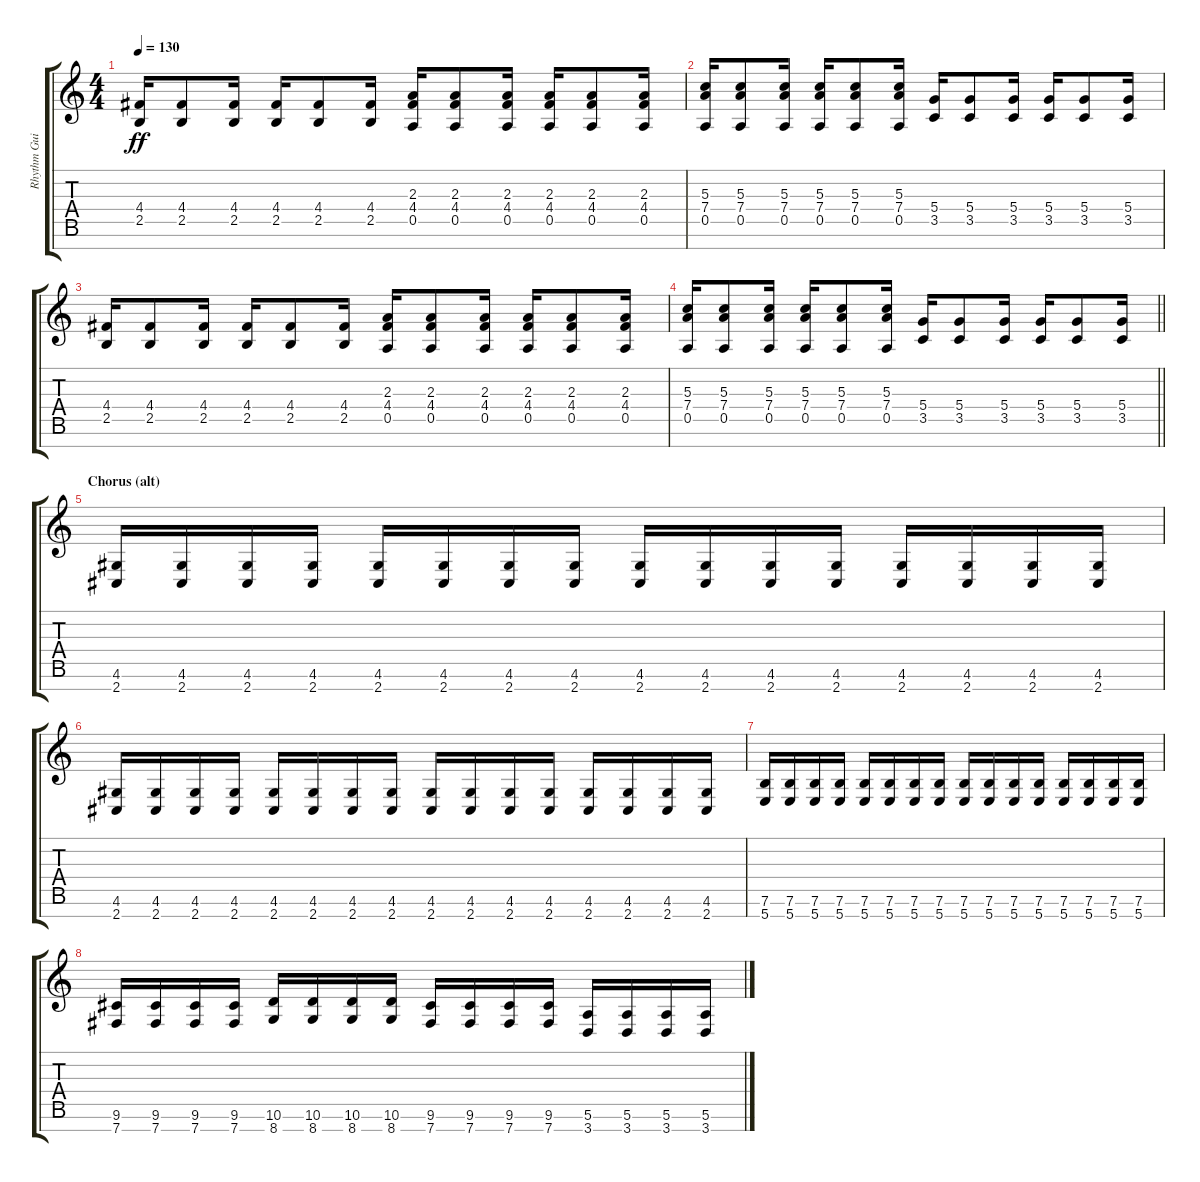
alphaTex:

\track ("Rhythm Guitar 1" "Rhythm Gui") {instrument distortionguitar}
\staff {score tabs}
\tuning (E4 B3 G3 D3 A2 E2 B1) {hide}
\ts (4 4)
\tempo 130
\clef g2
\ks c
(4.4 2.5).16{dy ff} (4.4 2.5).8 (4.4 2.5).16 (4.4 2.5).16 (4.4 2.5).8 (4.4 2.5).16 (2.3 4.4 0.5).16 (2.3 4.4 0.5).8 (2.3 4.4 0.5).16 (2.3 4.4 0.5).16 (2.3 4.4 0.5).8 (2.3 4.4 0.5).16 |
(5.3 7.4 0.5).16 (5.3 7.4 0.5).8 (5.3 7.4 0.5).16 (5.3 7.4 0.5).16 (5.3 7.4 0.5).8 (5.3 7.4 0.5).16 (5.4 3.5).16 (5.4 3.5).8 (5.4 3.5).16 (5.4 3.5).16 (5.4 3.5).8 (5.4 3.5).16 |
(4.4 2.5).16 (4.4 2.5).8 (4.4 2.5).16 (4.4 2.5).16 (4.4 2.5).8 (4.4 2.5).16 (2.3 4.4 0.5).16 (2.3 4.4 0.5).8 (2.3 4.4 0.5).16 (2.3 4.4 0.5).16 (2.3 4.4 0.5).8 (2.3 4.4 0.5).16 |
\barLineRight lightlight
(5.3 7.4 0.5).16 (5.3 7.4 0.5).8 (5.3 7.4 0.5).16 (5.3 7.4 0.5).16 (5.3 7.4 0.5).8 (5.3 7.4 0.5).16 (5.4 3.5).16 (5.4 3.5).8 (5.4 3.5).16 (5.4 3.5).16 (5.4 3.5).8 (5.4 3.5).16 |
\section ("" "Chorus (alt)")
(4.6 2.7).16 (4.6 2.7).16 (4.6 2.7).16 (4.6 2.7).16 (4.6 2.7).16 (4.6 2.7).16 (4.6 2.7).16 (4.6 2.7).16 (4.6 2.7).16 (4.6 2.7).16 (4.6 2.7).16 (4.6 2.7).16 (4.6 2.7).16 (4.6 2.7).16 (4.6 2.7).16 (4.6 2.7).16 |
(4.6 2.7).16 (4.6 2.7).16 (4.6 2.7).16 (4.6 2.7).16 (4.6 2.7).16 (4.6 2.7).16 (4.6 2.7).16 (4.6 2.7).16 (4.6 2.7).16 (4.6 2.7).16 (4.6 2.7).16 (4.6 2.7).16 (4.6 2.7).16 (4.6 2.7).16 (4.6 2.7).16 (4.6 2.7).16 |
(7.6 5.7).16 (7.6 5.7).16 (7.6 5.7).16 (7.6 5.7).16 (7.6 5.7).16 (7.6 5.7).16 (7.6 5.7).16 (7.6 5.7).16 (7.6 5.7).16 (7.6 5.7).16 (7.6 5.7).16 (7.6 5.7).16 (7.6 5.7).16 (7.6 5.7).16 (7.6 5.7).16 (7.6 5.7).16 |
(9.6 7.7).16 (9.6 7.7).16 (9.6 7.7).16 (9.6 7.7).16 (10.6 8.7).16 (10.6 8.7).16 (10.6 8.7).16 (10.6 8.7).16 (9.6 7.7).16 (9.6 7.7).16 (9.6 7.7).16 (9.6 7.7).16 (5.6 3.7).16 (5.6 3.7).16 (5.6 3.7).16 (5.6 3.7).16
